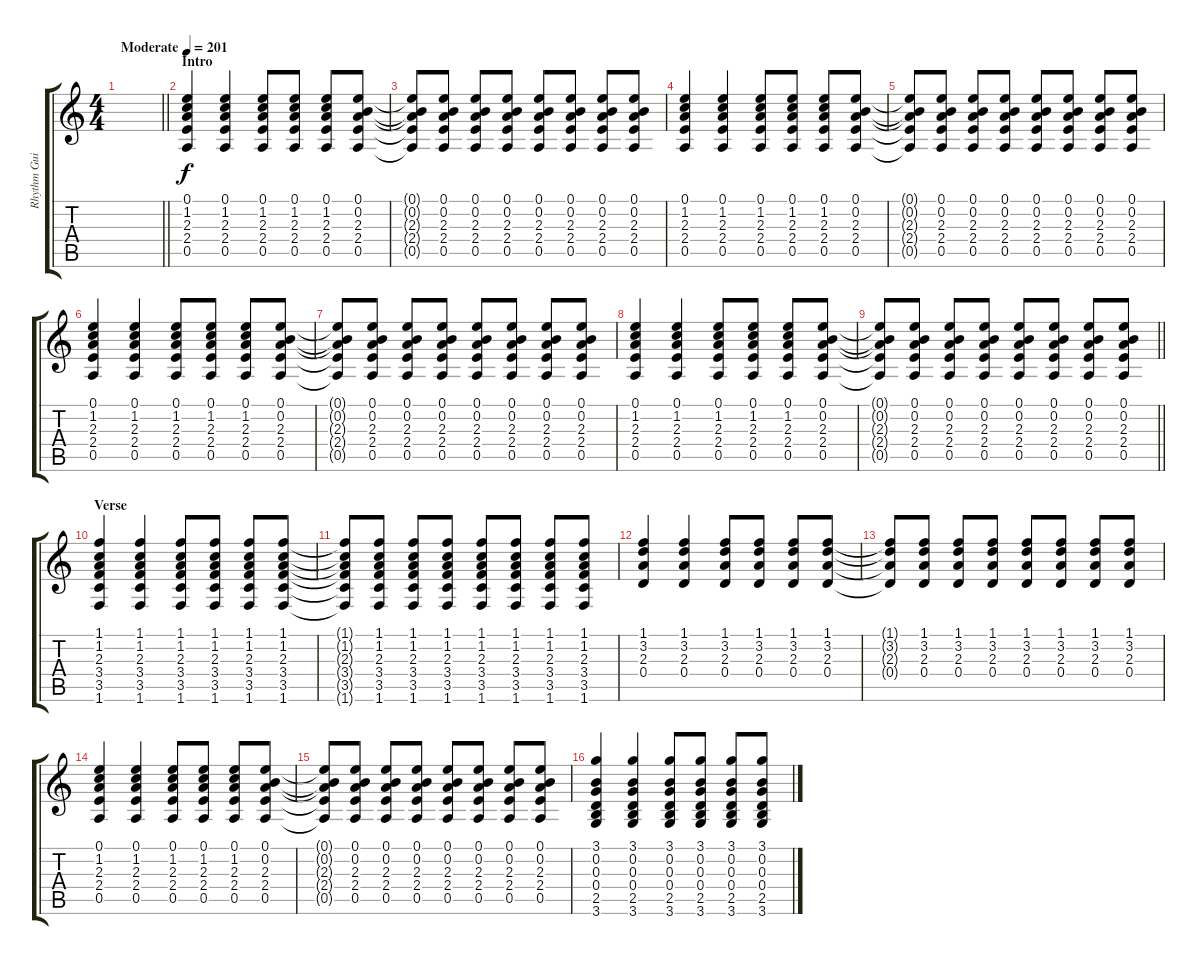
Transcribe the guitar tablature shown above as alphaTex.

\track ("Rhythm Guitar" "Rhythm Gui") {instrument overdrivenguitar}
\staff {score tabs}
\tuning (E4 B3 G3 D3 A2 E2) {hide}
\ts (4 4)
\tempo (201 "Moderate")
\clef g2
\barLineRight lightlight
\ks c
|
\section ("" "Intro")
(0.1 1.2 2.3 2.4 0.5).4 (0.1 1.2 2.3 2.4 0.5).4 (0.1 1.2 2.3 2.4 0.5).8 (0.1 1.2 2.3 2.4 0.5).8 (0.1 1.2 2.3 2.4 0.5).8 (0.1 0.2 2.3 2.4 0.5).8 |
(0.1{t} 0.2{t} 2.3{t} 2.4{t} 0.5{t}).8 (0.1 0.2 2.3 2.4 0.5).8 (0.1 0.2 2.3 2.4 0.5).8 (0.1 0.2 2.3 2.4 0.5).8 (0.1 0.2 2.3 2.4 0.5).8 (0.1 0.2 2.3 2.4 0.5).8 (0.1 0.2 2.3 2.4 0.5).8 (0.1 0.2 2.3 2.4 0.5).8 |
(0.1 1.2 2.3 2.4 0.5).4 (0.1 1.2 2.3 2.4 0.5).4 (0.1 1.2 2.3 2.4 0.5).8 (0.1 1.2 2.3 2.4 0.5).8 (0.1 1.2 2.3 2.4 0.5).8 (0.1 0.2 2.3 2.4 0.5).8 |
(0.1{t} 0.2{t} 2.3{t} 2.4{t} 0.5{t}).8 (0.1 0.2 2.3 2.4 0.5).8 (0.1 0.2 2.3 2.4 0.5).8 (0.1 0.2 2.3 2.4 0.5).8 (0.1 0.2 2.3 2.4 0.5).8 (0.1 0.2 2.3 2.4 0.5).8 (0.1 0.2 2.3 2.4 0.5).8 (0.1 0.2 2.3 2.4 0.5).8 |
(0.1 1.2 2.3 2.4 0.5).4 (0.1 1.2 2.3 2.4 0.5).4 (0.1 1.2 2.3 2.4 0.5).8 (0.1 1.2 2.3 2.4 0.5).8 (0.1 1.2 2.3 2.4 0.5).8 (0.1 0.2 2.3 2.4 0.5).8 |
(0.1{t} 0.2{t} 2.3{t} 2.4{t} 0.5{t}).8 (0.1 0.2 2.3 2.4 0.5).8 (0.1 0.2 2.3 2.4 0.5).8 (0.1 0.2 2.3 2.4 0.5).8 (0.1 0.2 2.3 2.4 0.5).8 (0.1 0.2 2.3 2.4 0.5).8 (0.1 0.2 2.3 2.4 0.5).8 (0.1 0.2 2.3 2.4 0.5).8 |
(0.1 1.2 2.3 2.4 0.5).4 (0.1 1.2 2.3 2.4 0.5).4 (0.1 1.2 2.3 2.4 0.5).8 (0.1 1.2 2.3 2.4 0.5).8 (0.1 1.2 2.3 2.4 0.5).8 (0.1 0.2 2.3 2.4 0.5).8 |
\barLineRight lightlight
(0.1{t} 0.2{t} 2.3{t} 2.4{t} 0.5{t}).8 (0.1 0.2 2.3 2.4 0.5).8 (0.1 0.2 2.3 2.4 0.5).8 (0.1 0.2 2.3 2.4 0.5).8 (0.1 0.2 2.3 2.4 0.5).8 (0.1 0.2 2.3 2.4 0.5).8 (0.1 0.2 2.3 2.4 0.5).8 (0.1 0.2 2.3 2.4 0.5).8 |
\section ("" "Verse")
(1.1 1.2 2.3 3.4 3.5 1.6).4 (1.1 1.2 2.3 3.4 3.5 1.6).4 (1.1 1.2 2.3 3.4 3.5 1.6).8 (1.1 1.2 2.3 3.4 3.5 1.6).8 (1.1 1.2 2.3 3.4 3.5 1.6).8 (1.1 1.2 2.3 3.4 3.5 1.6).8 |
(1.1{t} 1.2{t} 2.3{t} 3.4{t} 3.5{t} 1.6{t}).8 (1.1 1.2 2.3 3.4 3.5 1.6).8 (1.1 1.2 2.3 3.4 3.5 1.6).8 (1.1 1.2 2.3 3.4 3.5 1.6).8 (1.1 1.2 2.3 3.4 3.5 1.6).8 (1.1 1.2 2.3 3.4 3.5 1.6).8 (1.1 1.2 2.3 3.4 3.5 1.6).8 (1.1 1.2 2.3 3.4 3.5 1.6).8 |
(1.1 3.2 2.3 0.4).4 (1.1 3.2 2.3 0.4).4 (1.1 3.2 2.3 0.4).8 (1.1 3.2 2.3 0.4).8 (1.1 3.2 2.3 0.4).8 (1.1 3.2 2.3 0.4).8 |
(1.1{t} 3.2{t} 2.3{t} 0.4{t}).8 (1.1 3.2 2.3 0.4).8 (1.1 3.2 2.3 0.4).8 (1.1 3.2 2.3 0.4).8 (1.1 3.2 2.3 0.4).8 (1.1 3.2 2.3 0.4).8 (1.1 3.2 2.3 0.4).8 (1.1 3.2 2.3 0.4).8 |
(0.1 1.2 2.3 2.4 0.5).4 (0.1 1.2 2.3 2.4 0.5).4 (0.1 1.2 2.3 2.4 0.5).8 (0.1 1.2 2.3 2.4 0.5).8 (0.1 1.2 2.3 2.4 0.5).8 (0.1 0.2 2.3 2.4 0.5).8 |
(0.1{t} 0.2{t} 2.3{t} 2.4{t} 0.5{t}).8 (0.1 0.2 2.3 2.4 0.5).8 (0.1 0.2 2.3 2.4 0.5).8 (0.1 0.2 2.3 2.4 0.5).8 (0.1 0.2 2.3 2.4 0.5).8 (0.1 0.2 2.3 2.4 0.5).8 (0.1 0.2 2.3 2.4 0.5).8 (0.1 0.2 2.3 2.4 0.5).8 |
(3.1 0.2 0.3 0.4 2.5 3.6).4 (3.1 0.2 0.3 0.4 2.5 3.6).4 (3.1 0.2 0.3 0.4 2.5 3.6).8 (3.1 0.2 0.3 0.4 2.5 3.6).8 (3.1 0.2 0.3 0.4 2.5 3.6).8 (3.1 0.2 0.3 0.4 2.5 3.6).8
